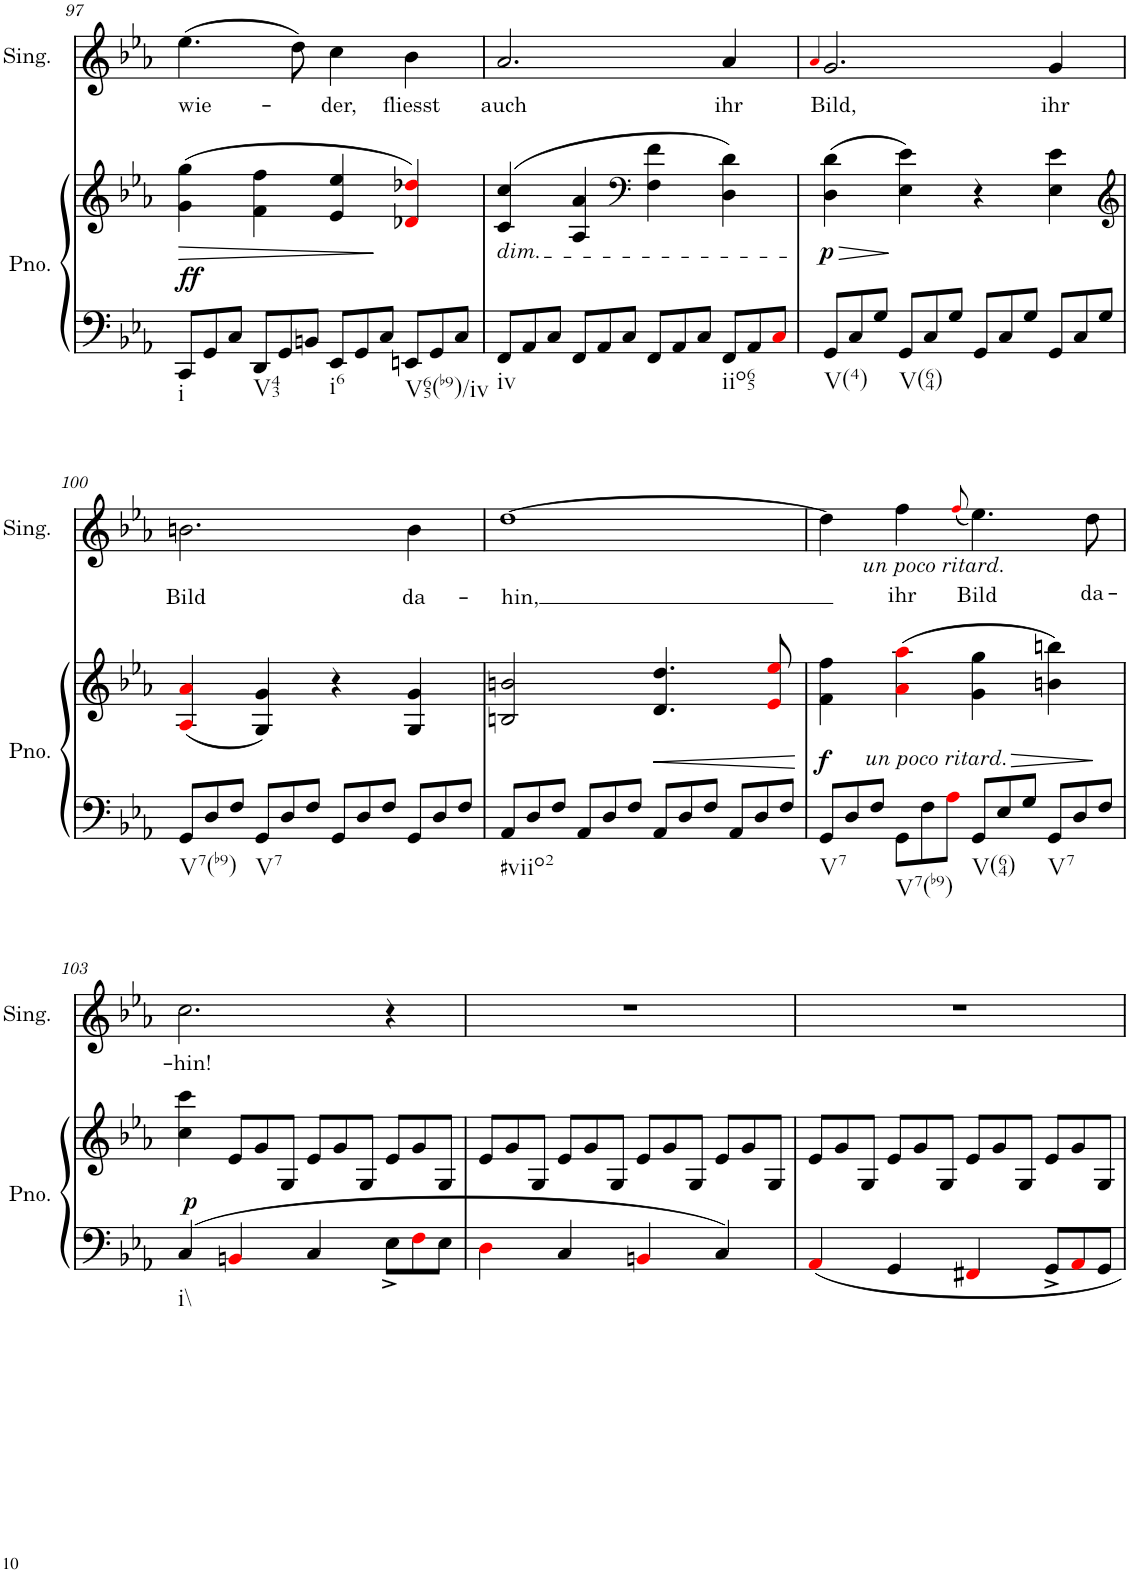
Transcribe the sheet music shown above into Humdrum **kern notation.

**kern	**kern	**dynam	**kern	**text
*part2	*part2	*part2	*part1	*part1
*staff3	*staff2	*staff2/3	*staff1	*staff1
*I"Pianoforte	*	*	*I"Singstimme	*
*I'Pno.	*	*	*I'Sing.	*
!!LO:PB:g=z
*clefF4	*clefG2	*	*clefG2	*
*k[b-e-a-]	*k[b-e-a-]	*	*k[b-e-a-]	*
*M4/4	*M4/4	*	*M4/4	*
*met(c)	*met(c)	*	*met(c)	*
*Xtuplet	*	*	*	*
=97	=97	=97	=97	=97
!LO:TX:b:t=i	!	!	!	!
!	!	!LO:HP:b	!	!LO:LY:b
!	!	!LO:DY:n=1:a=2	!	!
12CC/L	(4g\ 4gg\	> ff	(4.ee-\	wie-
12GG/	.	.	.	.
12C/J	.	.	.	.
!LO:TX:b:t=V43	!	!	!	!
12DD/L	4f\ 4ff\	.	.	.
12GG/	.	.	.	.
.	.	.	8dd\)	.
12BBn/J	.	.	.	.
!LO:TX:b:t=i6	!	!	!	!
!	!	!	!	!LO:LY:b
12EE-/L	4e-/ 4ee-/	.	4cc\	-der,
12GG/	.	.	.	.
12C/J	.	.	.	.
!LO:TX:b:t=V65(b9)/iv	!	!	!	!
!	!	!	!	!LO:LY:b
12EEn/L	4d-Xi/ 4dd-Xi/)	.	4b-\	fliesst
12GG/	.	.	.	.
12C/J	.	.	.	.
.	.	]	.	.
=98	=98	=98	=98	=98
!	!LO:TX:b:i:t=dim.	!	!	!
!LO:TX:b:t=iv	!	!	!	!
!	!	!	!	!LO:LY:b
12FF/L	(4c/ 4cc/	.	2.a-/	auch
12AA-/	.	.	.	.
12C/J	.	.	.	.
12FF/L	4A-/ 4a-/	.	.	.
12AA-/	.	.	.	.
12C/J	.	.	.	.
*	*clefF4	*	*	*
12FF/L	4F\ 4f\	.	.	.
12AA-/	.	.	.	.
12C/J	.	.	.	.
!LO:TX:b:t=iio65	!	!	!	!
!	!	!	!	!LO:LY:b
12FF/L	4D\ 4d\)	.	4a-/	ihr
12AA-/	.	.	.	.
12Ci/J	.	.	.	.
=99	=99	=99	=99	=99
.	.	.	4qa-i/	.
!LO:TX:b:t=V(4)	!	!	!	!
!	!	!LO:HP:b	!	!LO:LY:b
!	!	!LO:DY:n=1:b	!	!
12GG/L	(4D\ 4d\	> p	2.g/	Bild,
12C/	.	.	.	.
12G/J	.	.	.	.
!LO:TX:b:t=V(64)	!	!	!	!
12GG/L	4E-\ 4e-\)	]	.	.
12C/	.	.	.	.
12G/J	.	.	.	.
12GG/L	4r	.	.	.
12C/	.	.	.	.
12G/J	.	.	.	.
!	!	!	!	!LO:LY:b
12GG/L	4E-\ 4e-\	.	4g/	ihr
12C/	.	.	.	.
12G/J	.	.	.	.
!!LO:LB:g=z
=100	=100	=100	=100	=100
*	*clefG2	*	*	*
!LO:TX:b:t=V7(b9)	!	!	!	!
!	!	!	!	!LO:LY:b
12GG/L	(4A-i/ 4a-i/	.	2.bn\	Bild
12D/	.	.	.	.
12F/J	.	.	.	.
!LO:TX:b:t=V7	!	!	!	!
12GG/L	4G/ 4g/)	.	.	.
12D/	.	.	.	.
12F/J	.	.	.	.
12GG/L	4r	.	.	.
12D/	.	.	.	.
12F/J	.	.	.	.
!	!	!	!	!LO:LY:b
12GG/L	4G/ 4g/	.	4b\	da-
12D/	.	.	.	.
12F/J	.	.	.	.
=101	=101	=101	=101	=101
!LO:TX:b:t=#viio2	!	!	!	!
!	!	!	!	!LO:LY:b
12AA-/L	2Bn/ 2bn/	.	[1dd	-hin,
12D/	.	.	.	.
12F/J	.	.	.	.
12AA-/L	.	.	.	.
12D/	.	.	.	.
12F/J	.	.	.	.
!	!	!LO:HP:b	!	!
12AA-/L	4.d/ 4.dd/	<	.	.
12D/	.	.	.	.
12F/J	.	.	.	.
12AA-/L	.	.	.	.
12D/	.	.	.	.
.	8e-i/ 8ee-i/	.	.	.
12F/J	.	.	.	.
.	.	[	.	.
=102	=102	=102	=102	=102
!LO:TX:b:t=V7	!	!	!	!
!	!	!LO:DY:b	!	!
12GG/L	4f\ 4ff\	f	4dd\]	.
12D/	.	.	.	.
12F/J	.	.	.	.
!	!	!	!LO:TX:b:i:t=un poco ritard.	!
!	!LO:TX:b:i:t=un poco ritard.	!	!	!
!LO:TX:b:t=V7(b9)	!	!	!	!
!	!	!LO:HP:b	!	!LO:LY:b
12GG\L	(4a-i\ 4aa-i\	>	4ff\	ihr
12F\	.	.	.	.
12A-i\J	.	.	.	.
.	.	.	(8qffi/	.
!LO:TX:b:t=V(64)	!	!	!	!
!	!	!	!	!LO:LY:b
12GG/L	4g\ 4gg\	.	4.ee-\)	Bild
12E-/	.	.	.	.
12G/J	.	.	.	.
!LO:TX:b:t=V7	!	!	!	!
12GG/L	4bn\ 4bbn\)	.	.	.
12D/	.	.	.	.
!	!	!	!	!LO:LY:b
.	.	.	8dd\	da-
12F/J	.	.	.	.
.	.	]	.	.
!!LO:LB:g=z
=103	=103	=103	=103	=103
!LO:TX:b:t=i\\	!	!	!	!
!	!	!LO:DY:a=2	!	!LO:LY:b
4C/	4cc\ 4ccc\	p	2.cc\	-hin!
*	*Xtuplet	*	*	*
4BBni/	12e-/L	.	.	.
.	12g/	.	.	.
.	12G/J	.	.	.
4C/	12e-/L	.	.	.
.	12g/	.	.	.
.	12G/J	.	.	.
12E-^<\L	12e-/L	.	4r	.
12Fi\	12g/	.	.	.
12E-\J	12G/J	.	.	.
=104	=104	=104	=104	=104
4Di\	12e-/L	.	1r	.
.	12g/	.	.	.
.	12G/J	.	.	.
4C/	12e-/L	.	.	.
.	12g/	.	.	.
.	12G/J	.	.	.
4BBni/	12e-/L	.	.	.
.	12g/	.	.	.
.	12G/J	.	.	.
4C/	12e-/L	.	.	.
.	12g/	.	.	.
.	12G/J	.	.	.
=105	=105	=105	=105	=105
4AA-i/	12e-/L	.	1r	.
.	12g/	.	.	.
.	12G/J	.	.	.
4GG/	12e-/L	.	.	.
.	12g/	.	.	.
.	12G/J	.	.	.
4FF#Xi/	12e-/L	.	.	.
.	12g/	.	.	.
.	12G/J	.	.	.
12GG^</L	12e-/L	.	.	.
12AA-i/	12g/	.	.	.
12GG/J	12G/J	.	.	.
=	=	=	=	=
*-	*-	*-	*-	*-
